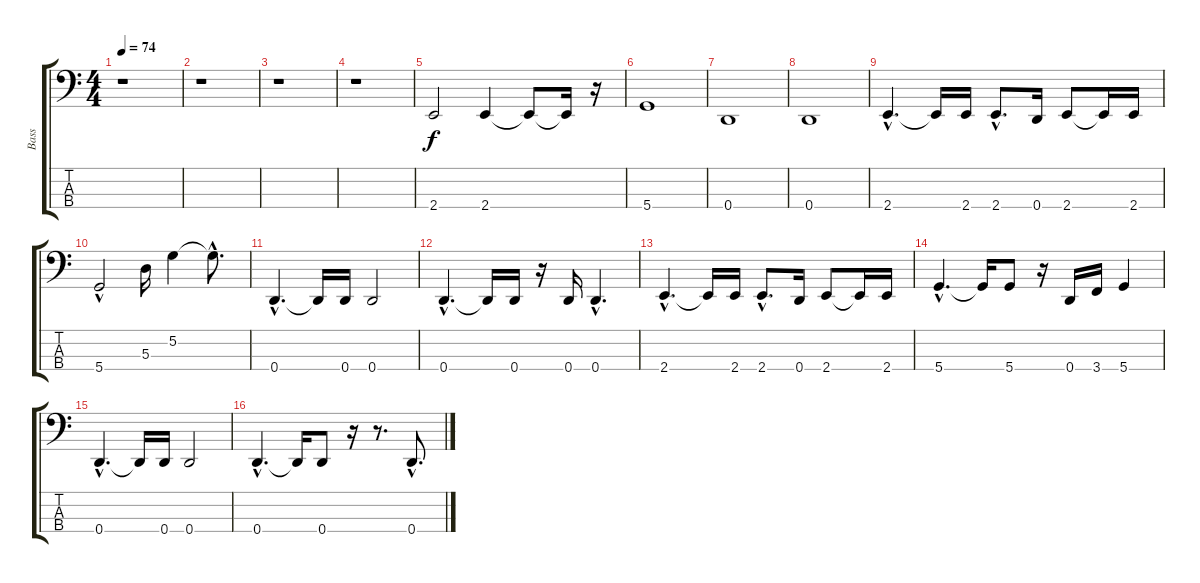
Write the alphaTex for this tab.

\track ("Bass" "Bass") {instrument electricbassfinger}
\staff {score tabs}
\tuning (G2 D2 A1 D1) {hide}
\ts (4 4)
\tempo 74
\clef f4
\ks c
r.1{dy f instrument electricbassfinger} |
r.1 |
r.1 |
r.1 |
2.4.2 2.4.4 2.4{t}.8 2.4{t}.16 r.16 |
5.4.1 |
0.4.1 |
0.4.1 |
2.4{hac}.4{d} 2.4{t}.16 2.4.16 2.4{hac}.8{d} 0.4.16 2.4.8 2.4{t}.16 2.4.16 |
5.4{hac}.2 5.3.16 5.2.4 5.2{hac t}.8{d} |
0.4{hac}.4{d} 0.4{t}.16 0.4.16 0.4.2 |
0.4{hac}.4{d} 0.4{t}.16 0.4.16 r.16 0.4.16 0.4{hac}.4{d} |
2.4{hac}.4{d} 2.4{t}.16 2.4.16 2.4{hac}.8{d} 0.4.16 2.4.8 2.4{t}.16 2.4.16 |
5.4{hac}.4{d} 5.4{t}.16 5.4.8 r.16 0.4.16 3.4.16 5.4.4 |
0.4{hac}.4{d} 0.4{t}.16 0.4.16 0.4.2 |
0.4{hac}.4{d} 0.4{t}.16 0.4.8 r.16 r.8{d} 0.4{hac}.8{d}
